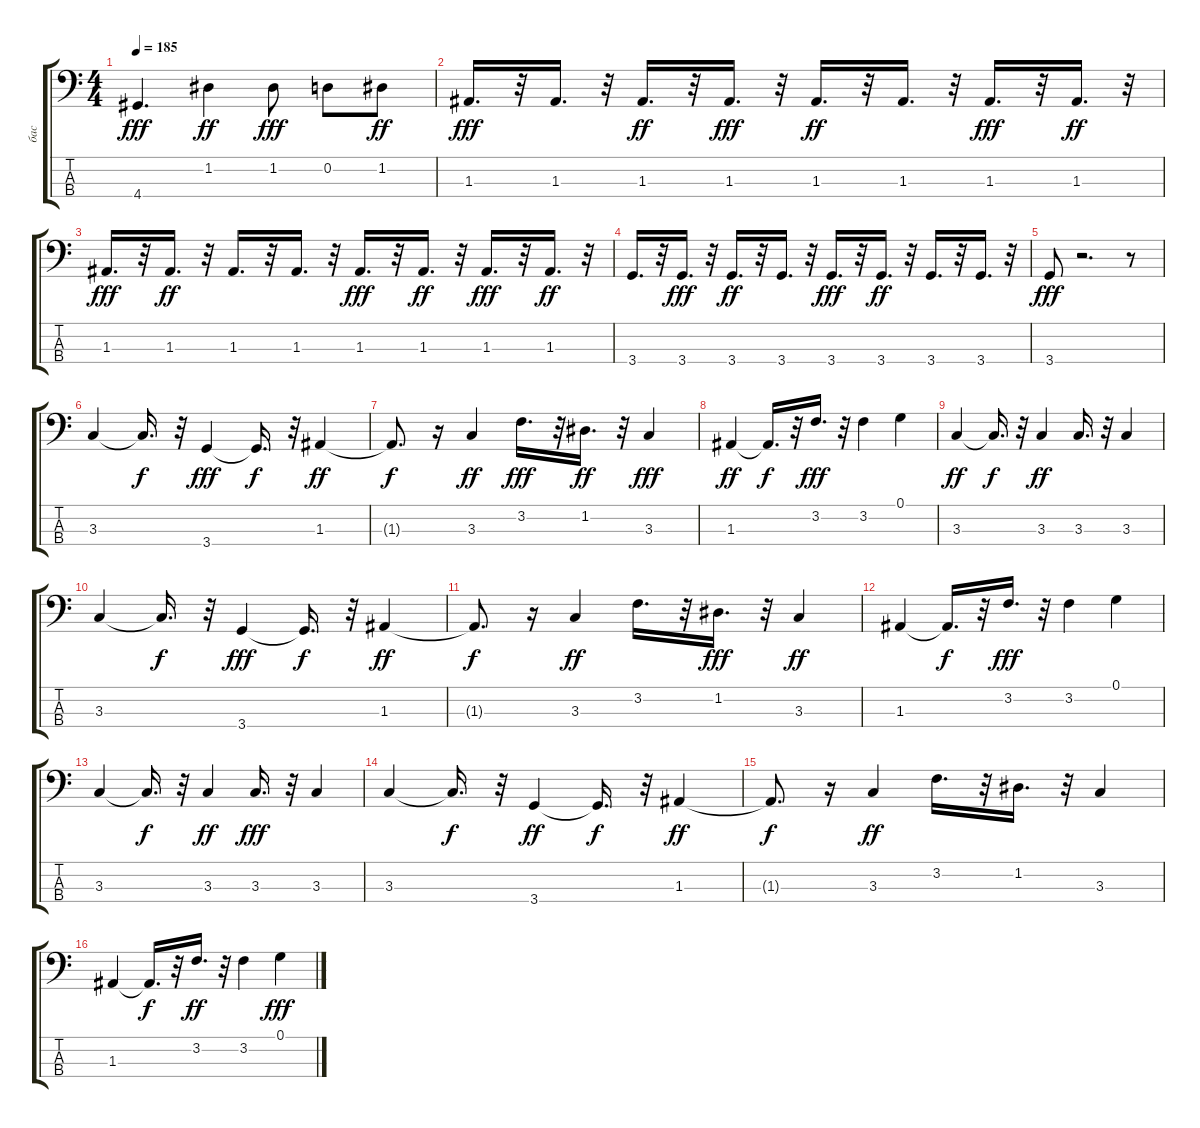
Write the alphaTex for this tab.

\track ("бас" "бас") {instrument fretlessbass}
\staff {score tabs}
\tuning (G2 D2 A1 E1) {hide}
\ts (4 4)
\tempo 185
\clef f4
\ks c
4.4.4{d dy fff} 1.2.4{dy ff} 1.2.8{dy fff} 0.2.8 1.2.8{dy ff} |
1.3.16{d dy fff} r.32 1.3.16{d} r.32 1.3.16{d dy ff} r.32 1.3.16{d dy fff} r.32 1.3.16{d dy ff} r.32 1.3.16{d} r.32 1.3.16{d dy fff} r.32 1.3.16{d dy ff} r.32 |
1.3.16{d dy fff} r.32 1.3.16{d dy ff} r.32 1.3.16{d} r.32 1.3.16{d} r.32 1.3.16{d dy fff} r.32 1.3.16{d dy ff} r.32 1.3.16{d dy fff} r.32 1.3.16{d dy ff} r.32 |
3.4.16{d} r.32 3.4.16{d dy fff} r.32 3.4.16{d dy ff} r.32 3.4.16{d} r.32 3.4.16{d dy fff} r.32 3.4.16{d dy ff} r.32 3.4.16{d} r.32 3.4.16{d} r.32 |
3.4.8{dy fff} r.2{d} r.8 |
3.3.4 3.3{t}.16{d dy f} r.32 3.4.4{dy fff} 3.4{t}.16{d dy f} r.32 1.3.4{dy ff} |
1.3{t}.8{d dy f} r.16 3.3.4{dy ff} 3.2.16{d dy fff} r.32 1.2.16{d dy ff} r.32 3.3.4{dy fff} |
1.3.4{dy ff} 1.3{t}.16{d dy f} r.32 3.2.16{d dy fff} r.32 3.2.4 0.1.4 |
3.3.4{dy ff} 3.3{t}.16{d dy f} r.32 3.3.4{dy ff} 3.3.16{d} r.32 3.3.4 |
3.3.4 3.3{t}.16{d dy f} r.32 3.4.4{dy fff} 3.4{t}.16{d dy f} r.32 1.3.4{dy ff} |
1.3{t}.8{d dy f} r.16 3.3.4{dy ff} 3.2.16{d} r.32 1.2.16{d dy fff} r.32 3.3.4{dy ff} |
1.3.4 1.3{t}.16{d dy f} r.32 3.2.16{d dy fff} r.32 3.2.4 0.1.4 |
3.3.4 3.3{t}.16{d dy f} r.32 3.3.4{dy ff} 3.3.16{d dy fff} r.32 3.3.4 |
3.3.4 3.3{t}.16{d dy f} r.32 3.4.4{dy ff} 3.4{t}.16{d dy f} r.32 1.3.4{dy ff} |
1.3{t}.8{d dy f} r.16 3.3.4{dy ff} 3.2.16{d} r.32 1.2.16{d} r.32 3.3.4 |
1.3.4 1.3{t}.16{d dy f} r.32 3.2.16{d dy ff} r.32 3.2.4 0.1.4{dy fff}
